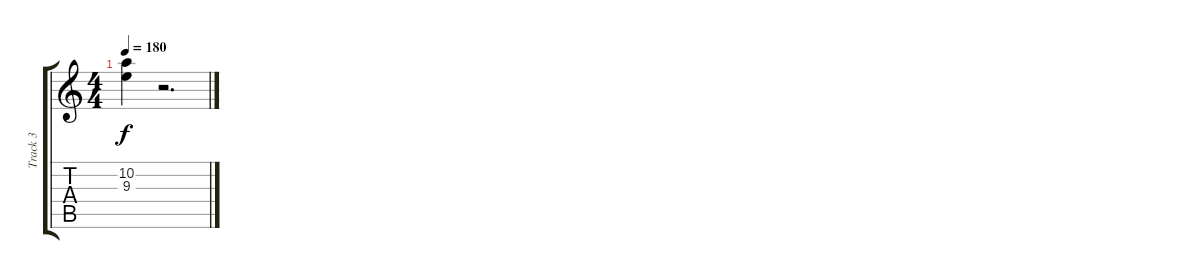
\track ("Track 3" "Track 3") {instrument overdrivenguitar}
\staff {score tabs}
\tuning (E4 B3 G3 D3 A2 E2) {hide}
\ts (4 4)
\tempo 180
\clef g2
\ks c
(10.2{t} 9.3{t}).4{dy f} r.2{d}
